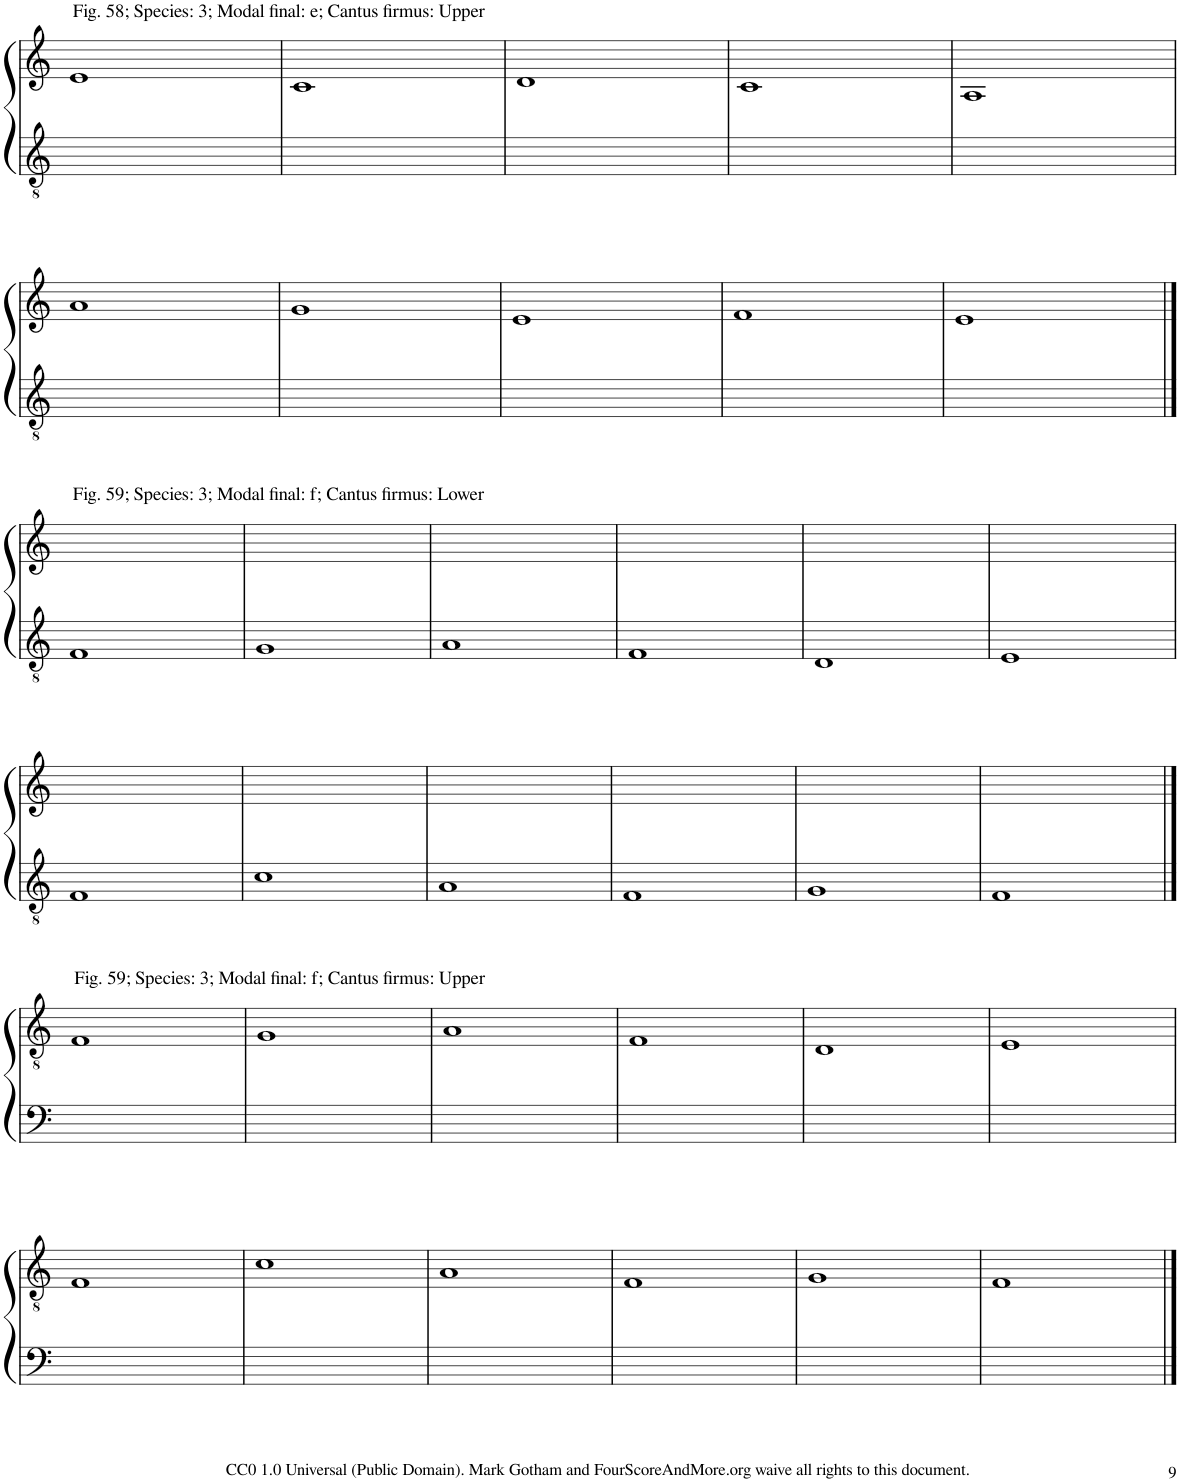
**kern	**kern
*part2	*part1
*staff2	*staff1
*I"Piano	*I"Piano
*I'Pno	*I'Pno
!!LO:PB:g=z
*clefGv2	*clefG2
*k[]	*k[]
*M2/2	*M2/2
=292	=292
!	!LO:TX:a:t=Fig. 58; Species&colon; 3; Modal final&colon; e; Cantus firmus&colon; Upper
1ryy	1e
=293	=293
1ryy	1c
=294	=294
1ryy	1d
=295	=295
1ryy	1c
=296	=296
1ryy	1A
!!LO:LB:g=z
=297	=297
1ryy	1a
=298	=298
1ryy	1g
=299	=299
1ryy	1e
=300	=300
1ryy	1f
=301	=301
1ryy	1e
!!LO:LB:g=z
==302	==302
*clefGv2	*
!	!LO:TX:a:t=Fig. 59; Species&colon; 3; Modal final&colon; f; Cantus firmus&colon; Lower
1F	1ryy
=303	=303
1G	1ryy
=304	=304
1A	1ryy
=305	=305
1F	1ryy
=306	=306
1D	1ryy
=307	=307
1E	1ryy
!!LO:LB:g=z
=308	=308
1F	1ryy
=309	=309
1c	1ryy
=310	=310
1A	1ryy
=311	=311
1F	1ryy
=312	=312
1G	1ryy
=313	=313
1F	1ryy
!!LO:LB:g=z
==314	==314
*clefF4	*clefGv2
!	!LO:TX:a:t=Fig. 59; Species&colon; 3; Modal final&colon; f; Cantus firmus&colon; Upper
1ryy	1F
=315	=315
1ryy	1G
=316	=316
1ryy	1A
=317	=317
1ryy	1F
=318	=318
1ryy	1D
=319	=319
1ryy	1E
!!LO:LB:g=z
=320	=320
1ryy	1F
=321	=321
1ryy	1c
=322	=322
1ryy	1A
=323	=323
1ryy	1F
=324	=324
1ryy	1G
=325	=325
1ryy	1F
==	==
*-	*-
